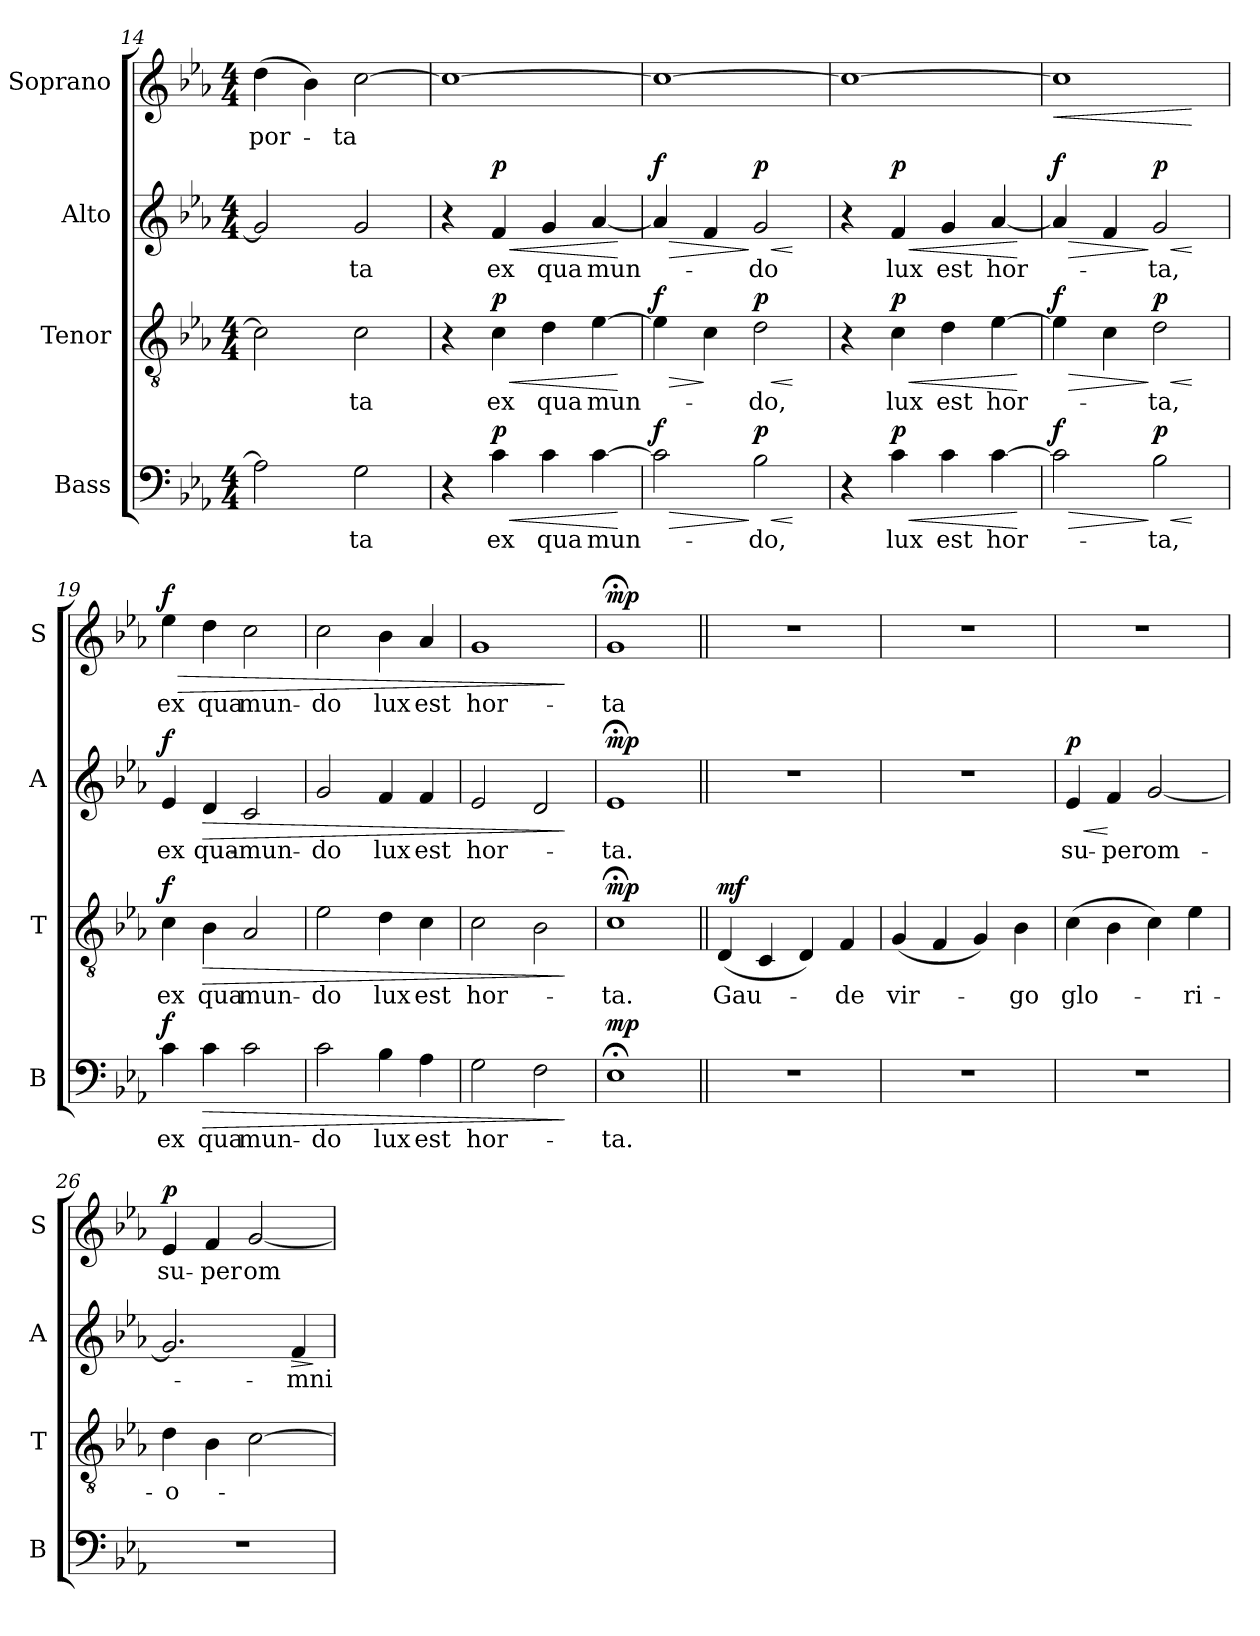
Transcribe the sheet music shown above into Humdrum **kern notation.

**kern	**text	**dynam	**kern	**text	**dynam	**kern	**text	**dynam	**kern	**text	**dynam
*part4	*part4	*part4	*part3	*part3	*part3	*part2	*part2	*part2	*part1	*part1	*part1
*staff4	*staff4	*staff4	*staff3	*staff3	*staff3	*staff2	*staff2	*staff2	*staff1	*staff1	*staff1
*I"Bass	*	*	*I"Tenor	*	*	*I"Alto	*	*	*I"Soprano	*	*
*I'B	*	*	*I'T	*	*	*I'A	*	*	*I'S	*	*
*clefF4	*	*	*clefGv2	*	*	*clefG2	*	*	*clefG2	*	*
*k[b-e-a-]	*	*	*k[b-e-a-]	*	*	*k[b-e-a-]	*	*	*k[b-e-a-]	*	*
*E-:	*	*	*E-:	*	*	*E-:	*	*	*E-:	*	*
*M4/4	*	*	*M4/4	*	*	*M4/4	*	*	*M4/4	*	*
=14	=14	=14	=14	=14	=14	=14	=14	=14	=14	=14	=14
!	!	!	!	!	!	!	!	!	!	!LO:LY:b	!
2A-\]	.	.	2c\]	.	.	2g/]	.	.	(>4dd\	por-	.
.	.	.	.	.	.	.	.	.	4b-\)	.	.
!	!LO:LY:b	!	!	!LO:LY:b	!	!	!LO:LY:b	!	!	!LO:LY:b	!
2G\	-ta	.	2c\	-ta	.	2g/	-ta	.	[2cc\	-ta	.
=15	=15	=15	=15	=15	=15	=15	=15	=15	=15	=15	=15
4r	.	.	4r	.	.	4r	.	.	1cc_	.	.
!	!LO:LY:b	!LO:HP:b	!	!LO:LY:b	!LO:HP:b	!	!LO:LY:b	!LO:HP:b	!	!	!
!	!	!LO:DY:n=1:b	!	!	!LO:DY:n=1:b	!	!	!LO:DY:n=1:b	!	!	!
4c\	ex	< p	4c\	ex	< p	4f/	ex	< p	.	.	.
!	!LO:LY:b	!	!	!LO:LY:b	!	!	!LO:LY:b	!	!	!	!
4c\	qua	.	4d\	qua	.	4g/	qua	.	.	.	.
!	!LO:LY:b	!	!	!LO:LY:b	!	!	!LO:LY:b	!	!	!	!
[4c\	mun-	.	[4e-\	mun-	.	[4a-/	mun-	.	.	.	.
.	.	[	.	.	[	.	.	[	.	.	.
=16	=16	=16	=16	=16	=16	=16	=16	=16	=16	=16	=16
!	!	!LO:HP:b	!	!	!LO:HP:b	!	!	!LO:HP:b	!	!	!
!	!	!LO:DY:n=1:b	!	!	!LO:DY:n=1:b	!	!	!LO:DY:n=1:b	!	!	!
2c\]	.	> f	4e-\]	.	> f	4a-/]	.	> f	1cc_	.	.
.	.	.	4c\	.	]	4f/	.	.	.	.	.
!	!LO:LY:b	!LO:HP:n=1:b	!	!LO:LY:b	!LO:HP:b	!	!LO:LY:b	!LO:HP:n=1:b	!	!	!
!	!	!LO:DY:n=2:b	!	!	!LO:DY:n=2:b	!	!	!LO:DY:n=2:b	!	!	!
2B-\	-do,	] < p	2d\	-do,	< p	2g/	-do	] < p	.	.	.
.	.	[	.	.	[	.	.	[	.	.	.
=17	=17	=17	=17	=17	=17	=17	=17	=17	=17	=17	=17
4r	.	.	4r	.	.	4r	.	.	1cc_	.	.
!	!LO:LY:b	!LO:HP:b	!	!LO:LY:b	!LO:HP:b	!	!LO:LY:b	!LO:HP:b	!	!	!
!	!	!LO:DY:n=1:b	!	!	!LO:DY:n=1:b	!	!	!LO:DY:n=1:b	!	!	!
4c\	lux	< p	4c\	lux	< p	4f/	lux	< p	.	.	.
!	!LO:LY:b	!	!	!LO:LY:b	!	!	!LO:LY:b	!	!	!	!
4c\	est	.	4d\	est	.	4g/	est	.	.	.	.
!	!LO:LY:b	!	!	!LO:LY:b	!	!	!LO:LY:b	!	!	!	!
[4c\	hor-	.	[4e-\	hor-	.	[4a-/	hor-	.	.	.	.
.	.	[	.	.	[	.	.	[	.	.	.
=18	=18	=18	=18	=18	=18	=18	=18	=18	=18	=18	=18
!	!	!LO:HP:b	!	!	!LO:HP:b	!	!	!LO:HP:b	!	!	!LO:HP:b
!	!	!LO:DY:n=1:b	!	!	!LO:DY:n=1:b	!	!	!LO:DY:n=1:b	!	!	!
2c\]	.	> f	4e-\]	.	> f	4a-/]	.	> f	1cc]	.	<
.	.	.	4c\	.	.	4f/	.	.	.	.	.
!	!LO:LY:b	!LO:HP:n=1:b	!	!LO:LY:b	!LO:HP:n=1:b	!	!LO:LY:b	!LO:HP:n=1:b	!	!	!
!	!	!LO:DY:n=2:b	!	!	!LO:DY:n=2:b	!	!	!LO:DY:n=2:b	!	!	!
2B-\	-ta,	] < p	2d\	-ta,	] < p	2g/	-ta,	] < p	.	.	.
.	.	[	.	.	[	.	.	[	.	.	[
!!LO:PB:g=z
=19	=19	=19	=19	=19	=19	=19	=19	=19	=19	=19	=19
!	!LO:LY:b	!LO:DY:b	!	!LO:LY:b	!LO:DY:b	!	!LO:LY:b	!LO:DY:b	!	!LO:LY:b	!LO:HP:b
!	!	!	!	!	!	!	!	!	!	!	!LO:DY:n=1:b
4c\	ex	f	4c\	ex	f	4e-/	ex	f	4ee-\	ex	> f
!	!LO:LY:b	!LO:HP:b	!	!LO:LY:b	!LO:HP:b	!	!LO:LY:b	!LO:HP:b	!	!LO:LY:b	!
4c\	qua	>	4B-\	qua	>	4d/	qua-	>	4dd\	qua	.
!	!LO:LY:b	!	!	!LO:LY:b	!	!	!LO:LY:b	!	!	!LO:LY:b	!
2c\	mun-	.	2A-/	mun-	.	2c/	-mun-	.	2cc\	mun-	.
=20	=20	=20	=20	=20	=20	=20	=20	=20	=20	=20	=20
!	!LO:LY:b	!	!	!LO:LY:b	!	!	!LO:LY:b	!	!	!LO:LY:b	!
2c\	-do	.	2e-\	-do	.	2g/	-do	.	2cc\	-do	.
!	!LO:LY:b	!	!	!LO:LY:b	!	!	!LO:LY:b	!	!	!LO:LY:b	!
4B-\	lux	.	4d\	lux	.	4f/	lux	.	4b-\	lux	.
!	!LO:LY:b	!	!	!LO:LY:b	!	!	!LO:LY:b	!	!	!LO:LY:b	!
4A-\	est	.	4c\	est	.	4f/	est	.	4a-/	est	.
=21	=21	=21	=21	=21	=21	=21	=21	=21	=21	=21	=21
!	!LO:LY:b	!	!	!LO:LY:b	!	!	!LO:LY:b	!	!	!LO:LY:b	!
2G\	hor-	.	2c\	hor-	.	2e-/	hor-	.	1g	hor-	.
2F\	.	.	2B-\	.	.	2d/	.	.	.	.	.
.	.	]	.	.	]	.	.	]	.	.	]
=22	=22	=22	=22	=22	=22	=22	=22	=22	=22	=22	=22
!	!LO:LY:b	!LO:DY:b	!	!LO:LY:b	!LO:DY:b	!	!LO:LY:b	!LO:DY:b	!	!LO:LY:b	!LO:DY:b
1E-;<	-ta.	mp	1c;<	-ta.	mp	1e-;<	-ta.	mp	1g;<	-ta	mp
=23||	=23||	=23||	=23||	=23||	=23||	=23||	=23||	=23||	=23||	=23||	=23||
!	!	!	!	!LO:LY:b	!LO:DY:b	!	!	!	!	!	!
1r	.	.	(<4D/	Gau-	mf	1r	.	.	1r	.	.
.	.	.	4C/	.	.	.	.	.	.	.	.
.	.	.	4D/)	.	.	.	.	.	.	.	.
!	!	!	!	!LO:LY:b	!	!	!	!	!	!	!
.	.	.	4F/	-de	.	.	.	.	.	.	.
=24	=24	=24	=24	=24	=24	=24	=24	=24	=24	=24	=24
!	!	!	!	!LO:LY:b	!	!	!	!	!	!	!
1r	.	.	(<4G/	vir-	.	1r	.	.	1r	.	.
.	.	.	4F/	.	.	.	.	.	.	.	.
.	.	.	4G/)	.	.	.	.	.	.	.	.
!	!	!	!	!LO:LY:b	!	!	!	!	!	!	!
.	.	.	4B-\	-go	.	.	.	.	.	.	.
!!LO:LB:g=z
=25	=25	=25	=25	=25	=25	=25	=25	=25	=25	=25	=25
!	!	!	!	!LO:LY:b	!	!	!LO:LY:b	!LO:HP:b	!	!	!
!	!	!	!	!	!	!	!	!LO:DY:n=1:b	!	!	!
1r	.	.	(>4c\	glo-	.	4e-/	su-	< p	1r	.	.
!	!	!	!	!	!	!	!LO:LY:b	!	!	!	!
.	.	.	4B-\	.	.	4f/	-per	[	.	.	.
!	!	!	!	!	!	!	!LO:LY:b	!	!	!	!
.	.	.	4c\)	.	.	[2g/	om-	.	.	.	.
!	!	!	!	!LO:LY:b	!	!	!	!	!	!	!
.	.	.	4e-\	-ri-	.	.	.	.	.	.	.
=26	=26	=26	=26	=26	=26	=26	=26	=26	=26	=26	=26
!	!	!	!	!LO:LY:b	!	!	!	!	!	!LO:LY:b	!LO:DY:b
1r	.	.	4d\	-o-	.	2.g/]	.	.	4e-/	su-	p
!	!	!	!	!	!	!	!	!	!	!LO:LY:b	!
.	.	.	4B-\	.	.	.	.	.	4f/	-per	.
!	!	!	!	!	!	!	!	!	!	!LO:LY:b	!
.	.	.	[2c\	.	.	.	.	.	[2g/	om-	.
!	!	!	!	!	!	!	!LO:LY:b	!LO:HP:b	!	!	!
.	.	.	.	.	.	4f/	-mni-	>	.	.	.
.	.	.	.	.	.	.	.	]	.	.	.
=	=	=	=	=	=	=	=	=	=	=	=
*-	*-	*-	*-	*-	*-	*-	*-	*-	*-	*-	*-
